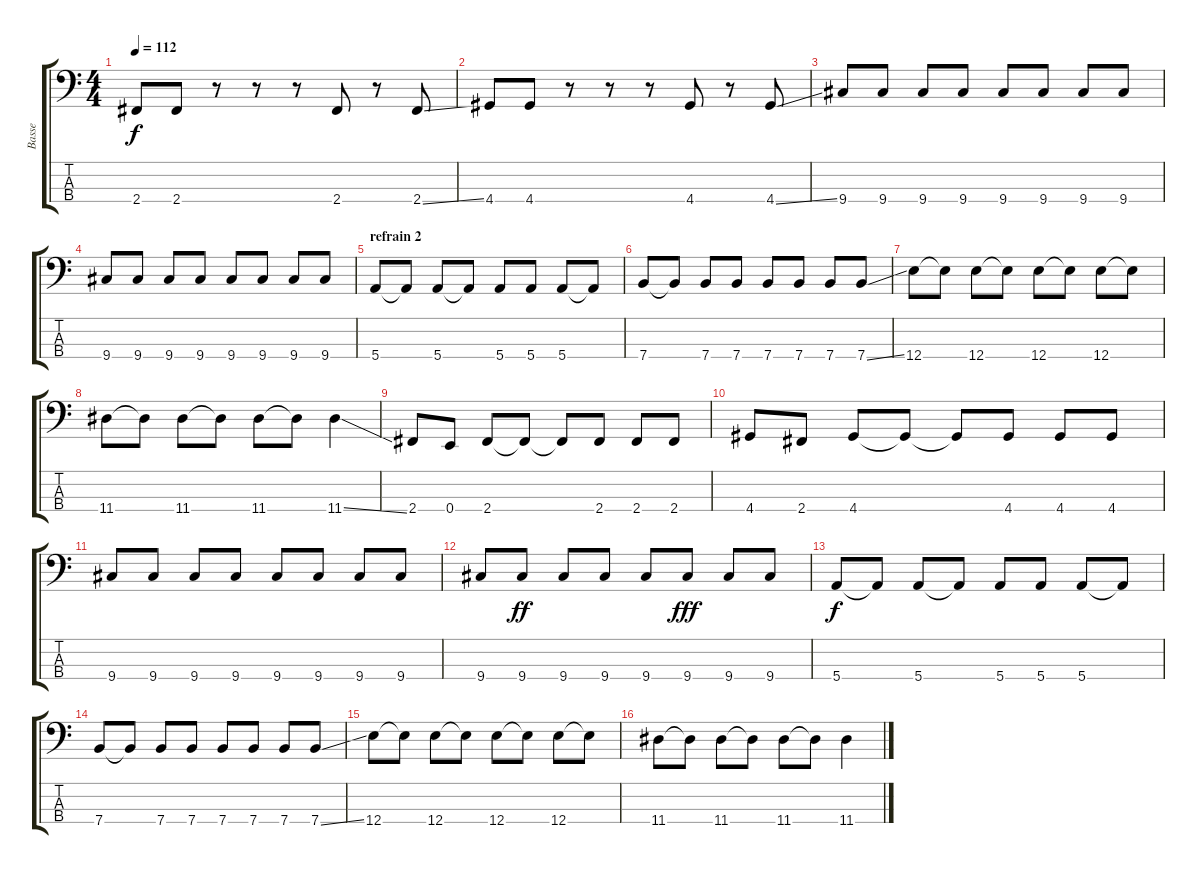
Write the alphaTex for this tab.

\track ("Basse" "Basse") {instrument electricbassfinger}
\staff {score tabs}
\tuning (G2 D2 A1 E1) {hide}
\ts (4 4)
\tempo 112
\clef f4
\ks c
2.4.8{dy f} 2.4.8 r.8 r.8 r.8 2.4.8 r.8 2.4{ss}.8 |
4.4.8 4.4.8 r.8 r.8 r.8 4.4.8 r.8 4.4{ss}.8 |
9.4.8 9.4.8 9.4.8 9.4.8 9.4.8 9.4.8 9.4.8 9.4.8 |
9.4.8 9.4.8 9.4.8 9.4.8 9.4.8 9.4.8 9.4.8 9.4.8 |
\section ("" "refrain 2")
5.4.8 5.4{t}.8 5.4.8 5.4{t}.8 5.4.8 5.4.8 5.4.8 5.4{t}.8 |
7.4.8 7.4{t}.8 7.4.8 7.4.8 7.4.8 7.4.8 7.4.8 7.4{ss}.8 |
12.4.8 12.4{t}.8 12.4.8 12.4{t}.8 12.4.8 12.4{t}.8 12.4.8 12.4{t}.8 |
11.4.8 11.4{t}.8 11.4.8 11.4{t}.8 11.4.8 11.4{t}.8 11.4{ss}.4 |
2.4.8 0.4.8 2.4.8 2.4{t}.8 2.4{t}.8 2.4.8 2.4.8 2.4.8 |
4.4.8 2.4.8 4.4.8 4.4{t}.8 4.4{t}.8 4.4.8 4.4.8 4.4.8 |
9.4.8 9.4.8 9.4.8 9.4.8 9.4.8 9.4.8 9.4.8 9.4.8 |
9.4.8 9.4.8{dy ff} 9.4.8 9.4.8 9.4.8 9.4.8{dy fff} 9.4.8 9.4.8 |
5.4.8{dy f} 5.4{t}.8 5.4.8 5.4{t}.8 5.4.8 5.4.8 5.4.8 5.4{t}.8 |
7.4.8 7.4{t}.8 7.4.8 7.4.8 7.4.8 7.4.8 7.4.8 7.4{ss}.8 |
12.4.8 12.4{t}.8 12.4.8 12.4{t}.8 12.4.8 12.4{t}.8 12.4.8 12.4{t}.8 |
11.4.8 11.4{t}.8 11.4.8 11.4{t}.8 11.4.8 11.4{t}.8 11.4{ss}.4
